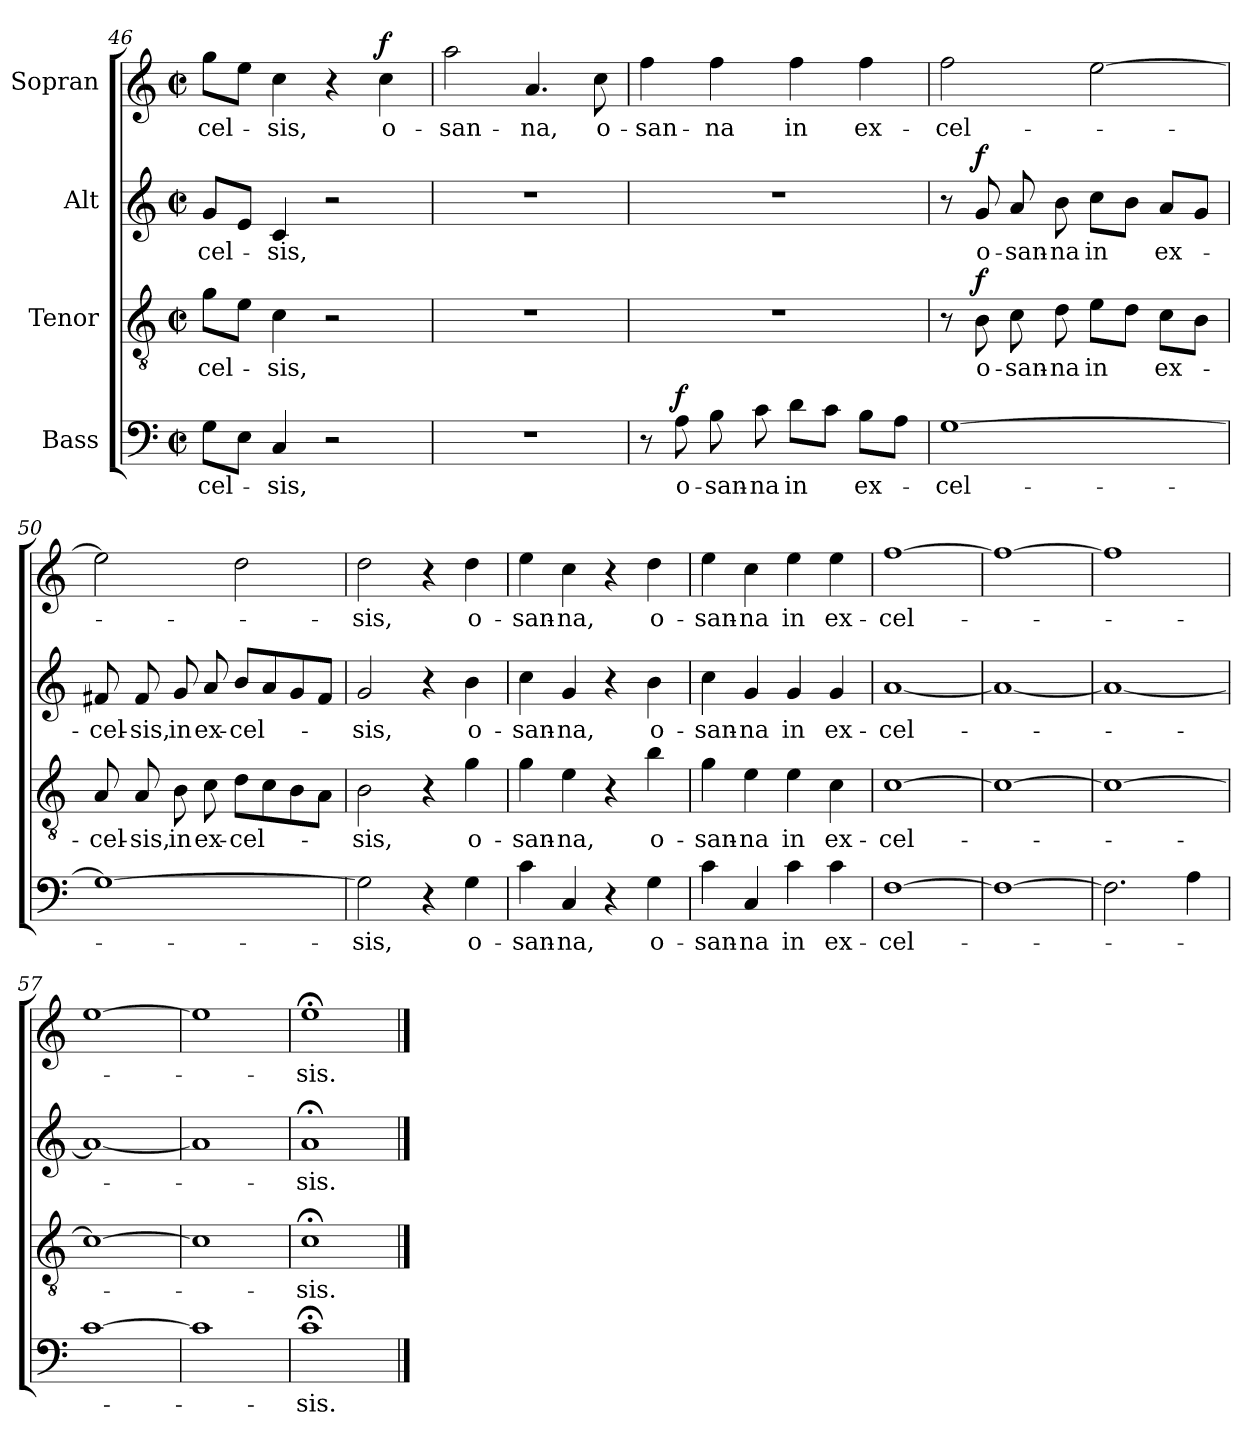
**kern	**text	**dynam	**kern	**text	**dynam	**kern	**text	**dynam	**kern	**text	**dynam
*part4	*part4	*part4	*part3	*part3	*part3	*part2	*part2	*part2	*part1	*part1	*part1
*staff4	*staff4	*staff4	*staff3	*staff3	*staff3	*staff2	*staff2	*staff2	*staff1	*staff1	*staff1
*I"Bass	*	*	*I"Tenor	*	*	*I"Alt	*	*	*I"Sopran	*	*
*clefF4	*	*	*clefGv2	*	*	*clefG2	*	*	*clefG2	*	*
*k[]	*	*	*k[]	*	*	*k[]	*	*	*k[]	*	*
*M2/2	*	*	*M2/2	*	*	*M2/2	*	*	*M2/2	*	*
*met(c|)	*	*	*met(c|)	*	*	*met(c|)	*	*	*met(c|)	*	*
=46	=46	=46	=46	=46	=46	=46	=46	=46	=46	=46	=46
!	!LO:LY:b	!	!	!LO:LY:b	!	!	!LO:LY:b	!	!	!LO:LY:b	!
8G\L	-cel-	.	8g\L	-cel-	.	8g/L	-cel-	.	8gg\L	-cel-	.
8E\J	.	.	8e\J	.	.	8e/J	.	.	8ee\J	.	.
!	!LO:LY:b	!	!	!LO:LY:b	!	!	!LO:LY:b	!	!	!LO:LY:b	!
4C/	-sis,	.	4c\	-sis,	.	4c/	-sis,	.	4cc\	-sis,	.
2r	.	.	2r	.	.	2r	.	.	4r	.	.
!	!	!	!	!	!	!	!	!	!	!LO:LY:b	!LO:DY:a
.	.	.	.	.	.	.	.	.	4cc\	o-	f
=47	=47	=47	=47	=47	=47	=47	=47	=47	=47	=47	=47
!	!	!	!	!	!	!	!	!	!	!LO:LY:b	!
1r	.	.	1r	.	.	1r	.	.	2aa\	-san-	.
!	!	!	!	!	!	!	!	!	!	!LO:LY:b	!
.	.	.	.	.	.	.	.	.	4.a/	-na,	.
!	!	!	!	!	!	!	!	!	!	!LO:LY:b	!
.	.	.	.	.	.	.	.	.	8cc\	o-	.
=48	=48	=48	=48	=48	=48	=48	=48	=48	=48	=48	=48
!	!	!	!	!	!	!	!	!	!	!LO:LY:b	!
8r	.	.	1r	.	.	1r	.	.	4ff\	-san-	.
!	!LO:LY:b	!LO:DY:a	!	!	!	!	!	!	!	!	!
8A\	o-	f	.	.	.	.	.	.	.	.	.
!	!LO:LY:b	!	!	!	!	!	!	!	!	!LO:LY:b	!
8B\	-san-	.	.	.	.	.	.	.	4ff\	-na	.
!	!LO:LY:b	!	!	!	!	!	!	!	!	!	!
8c\	-na	.	.	.	.	.	.	.	.	.	.
!	!LO:LY:b	!	!	!	!	!	!	!	!	!LO:LY:b	!
8d\L	in	.	.	.	.	.	.	.	4ff\	in	.
8c\J	.	.	.	.	.	.	.	.	.	.	.
!	!LO:LY:b	!	!	!	!	!	!	!	!	!LO:LY:b	!
8B\L	ex-	.	.	.	.	.	.	.	4ff\	ex-	.
8A\J	.	.	.	.	.	.	.	.	.	.	.
!!LO:PB:g=z
=49	=49	=49	=49	=49	=49	=49	=49	=49	=49	=49	=49
!	!LO:LY:b	!	!	!	!	!	!	!	!	!LO:LY:b	!
[1G	-cel-	.	8r	.	.	8r	.	.	2ff\	-cel-	.
!	!	!	!	!LO:LY:b	!LO:DY:a	!	!LO:LY:b	!LO:DY:a	!	!	!
.	.	.	8B\	o-	f	8g/	o-	f	.	.	.
!	!	!	!	!LO:LY:b	!	!	!LO:LY:b	!	!	!	!
.	.	.	8c\	-san-	.	8a/	-san-	.	.	.	.
!	!	!	!	!LO:LY:b	!	!	!LO:LY:b	!	!	!	!
.	.	.	8d\	-na	.	8b\	-na	.	.	.	.
!	!	!	!	!LO:LY:b	!	!	!LO:LY:b	!	!	!	!
.	.	.	8e\L	in	.	8cc\L	in	.	[2ee\	.	.
.	.	.	8d\J	.	.	8b\J	.	.	.	.	.
!	!	!	!	!LO:LY:b	!	!	!LO:LY:b	!	!	!	!
.	.	.	8c\L	ex-	.	8a/L	ex-	.	.	.	.
.	.	.	8B\J	.	.	8g/J	.	.	.	.	.
=50	=50	=50	=50	=50	=50	=50	=50	=50	=50	=50	=50
!	!	!	!	!LO:LY:b	!	!	!LO:LY:b	!	!	!	!
1G_	.	.	8A/	-cel-	.	8f#X/	-cel-	.	2ee\]	.	.
!	!	!	!	!LO:LY:b	!	!	!LO:LY:b	!	!	!	!
.	.	.	8A/	-sis,	.	8f#/	-sis,	.	.	.	.
!	!	!	!	!LO:LY:b	!	!	!LO:LY:b	!	!	!	!
.	.	.	8B\	in	.	8g/	in	.	.	.	.
!	!	!	!	!LO:LY:b	!	!	!LO:LY:b	!	!	!	!
.	.	.	8c\	ex-	.	8a/	ex-	.	.	.	.
!	!	!	!	!LO:LY:b	!	!	!LO:LY:b	!	!	!	!
.	.	.	8d\L	-cel-	.	8b/L	-cel-	.	2dd\	.	.
.	.	.	8c\	.	.	8a/	.	.	.	.	.
.	.	.	8B\	.	.	8g/	.	.	.	.	.
.	.	.	8A\J	.	.	8f#/J	.	.	.	.	.
=51	=51	=51	=51	=51	=51	=51	=51	=51	=51	=51	=51
!	!LO:LY:b	!	!	!LO:LY:b	!	!	!LO:LY:b	!	!	!LO:LY:b	!
2G\]	-sis,	.	2B\	-sis,	.	2g/	-sis,	.	2dd\	-sis,	.
4r	.	.	4r	.	.	4r	.	.	4r	.	.
!	!LO:LY:b	!	!	!LO:LY:b	!	!	!LO:LY:b	!	!	!LO:LY:b	!
4G\	o-	.	4g\	o-	.	4b\	o-	.	4dd\	o-	.
=52	=52	=52	=52	=52	=52	=52	=52	=52	=52	=52	=52
!	!LO:LY:b	!	!	!LO:LY:b	!	!	!LO:LY:b	!	!	!LO:LY:b	!
4c\	-san-	.	4g\	-san-	.	4cc\	-san-	.	4ee\	-san-	.
!	!LO:LY:b	!	!	!LO:LY:b	!	!	!LO:LY:b	!	!	!LO:LY:b	!
4C/	-na,	.	4e\	-na,	.	4g/	-na,	.	4cc\	-na,	.
4r	.	.	4r	.	.	4r	.	.	4r	.	.
!	!LO:LY:b	!	!	!LO:LY:b	!	!	!LO:LY:b	!	!	!LO:LY:b	!
4G\	o-	.	4b\	o-	.	4b\	o-	.	4dd\	o-	.
=53	=53	=53	=53	=53	=53	=53	=53	=53	=53	=53	=53
!	!LO:LY:b	!	!	!LO:LY:b	!	!	!LO:LY:b	!	!	!LO:LY:b	!
4c\	-san-	.	4g\	-san-	.	4cc\	-san-	.	4ee\	-san-	.
!	!LO:LY:b	!	!	!LO:LY:b	!	!	!LO:LY:b	!	!	!LO:LY:b	!
4C/	-na	.	4e\	-na	.	4g/	-na	.	4cc\	-na	.
!	!LO:LY:b	!	!	!LO:LY:b	!	!	!LO:LY:b	!	!	!LO:LY:b	!
4c\	in	.	4e\	in	.	4g/	in	.	4ee\	in	.
!	!LO:LY:b	!	!	!LO:LY:b	!	!	!LO:LY:b	!	!	!LO:LY:b	!
4c\	ex-	.	4c\	ex-	.	4g/	ex-	.	4ee\	ex-	.
=54	=54	=54	=54	=54	=54	=54	=54	=54	=54	=54	=54
!	!LO:LY:b	!	!	!LO:LY:b	!	!	!LO:LY:b	!	!	!LO:LY:b	!
[1F	-cel-	.	[1c	-cel-	.	[1a	-cel-	.	[1ff	-cel-	.
!!LO:LB:g=z
=55	=55	=55	=55	=55	=55	=55	=55	=55	=55	=55	=55
1F_	.	.	1c_	.	.	1a_	.	.	1ff_	.	.
=56	=56	=56	=56	=56	=56	=56	=56	=56	=56	=56	=56
2.F\]	.	.	1c_	.	.	1a_	.	.	1ff]	.	.
4A\	.	.	.	.	.	.	.	.	.	.	.
=57	=57	=57	=57	=57	=57	=57	=57	=57	=57	=57	=57
[1c	.	.	1c_	.	.	1a_	.	.	[1ee	.	.
=58	=58	=58	=58	=58	=58	=58	=58	=58	=58	=58	=58
1c]	.	.	1c]	.	.	1a]	.	.	1ee]	.	.
=59	=59	=59	=59	=59	=59	=59	=59	=59	=59	=59	=59
!	!LO:LY:b	!	!	!LO:LY:b	!	!	!LO:LY:b	!	!	!LO:LY:b	!
1c;<	-sis.	.	1c;<	-sis.	.	1a;<	-sis.	.	1ee;<	-sis.	.
==	==	==	==	==	==	==	==	==	==	==	==
*-	*-	*-	*-	*-	*-	*-	*-	*-	*-	*-	*-
